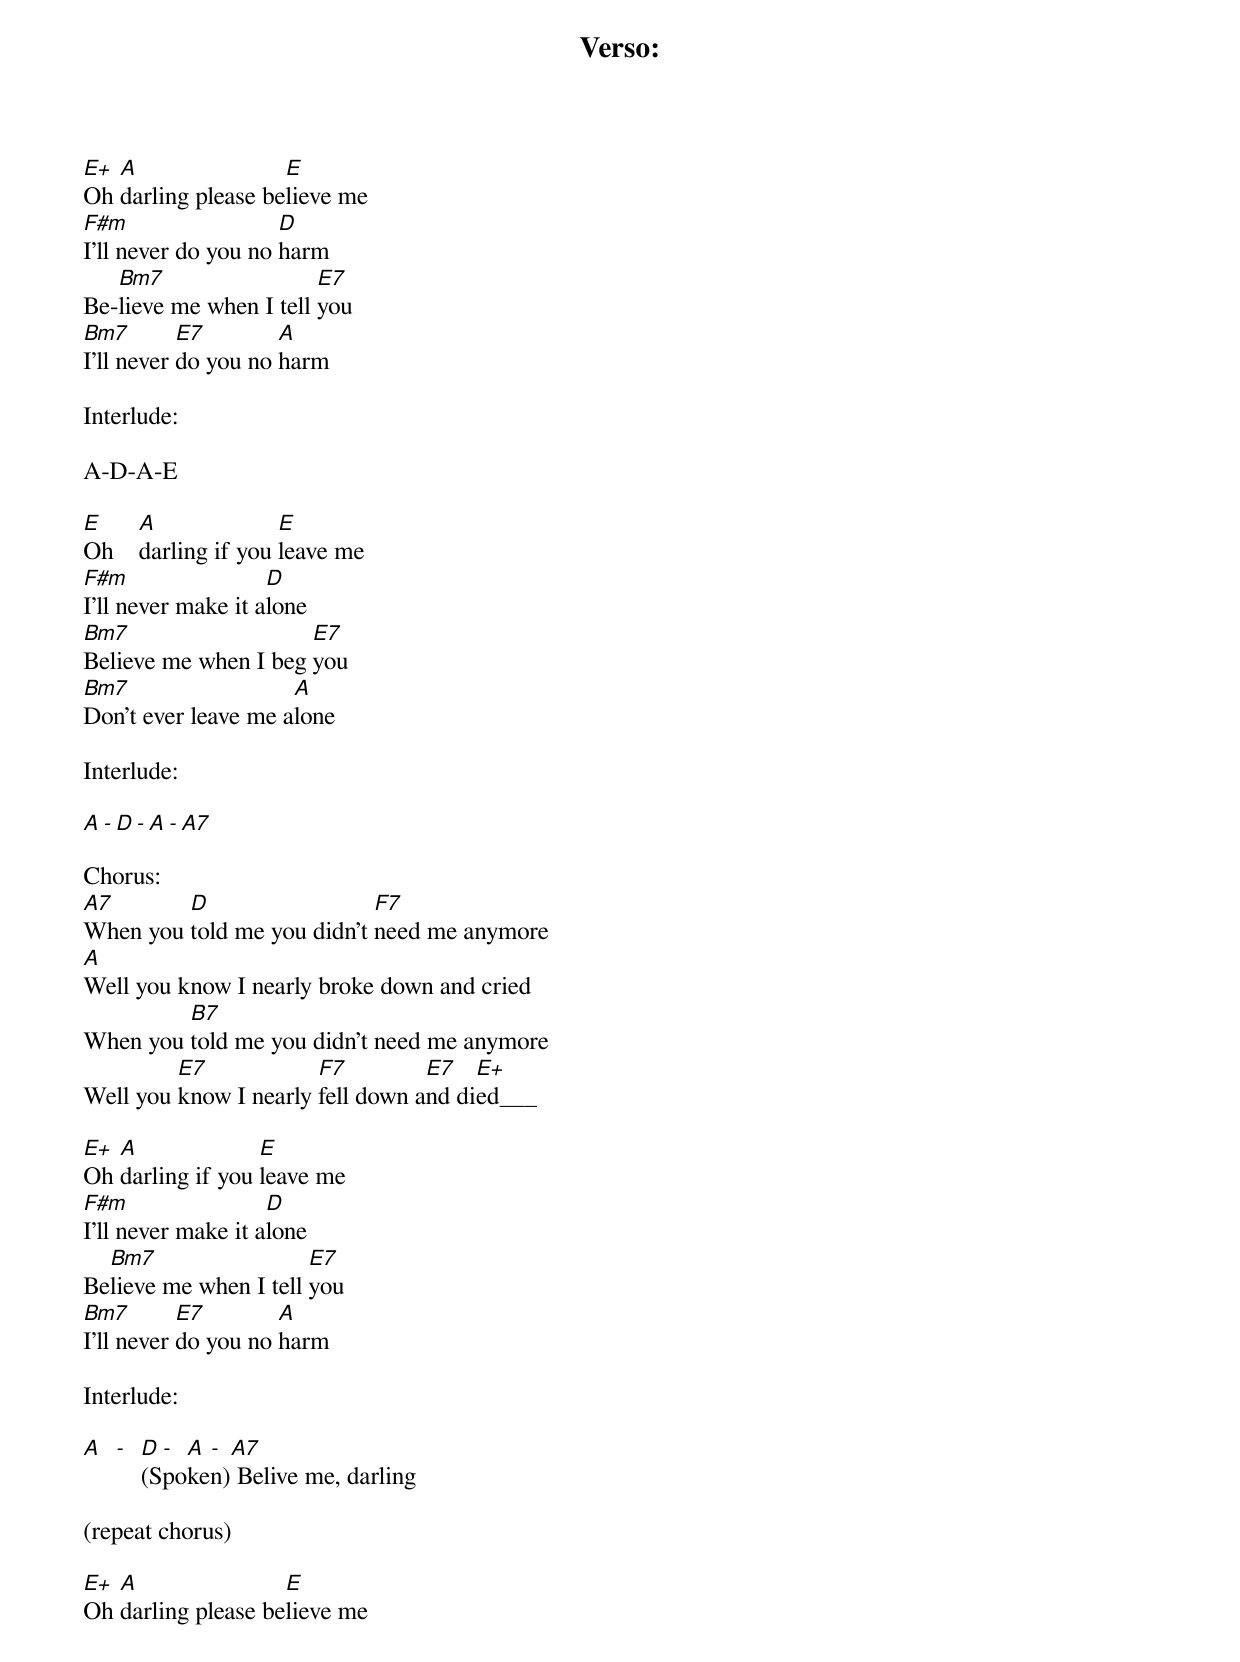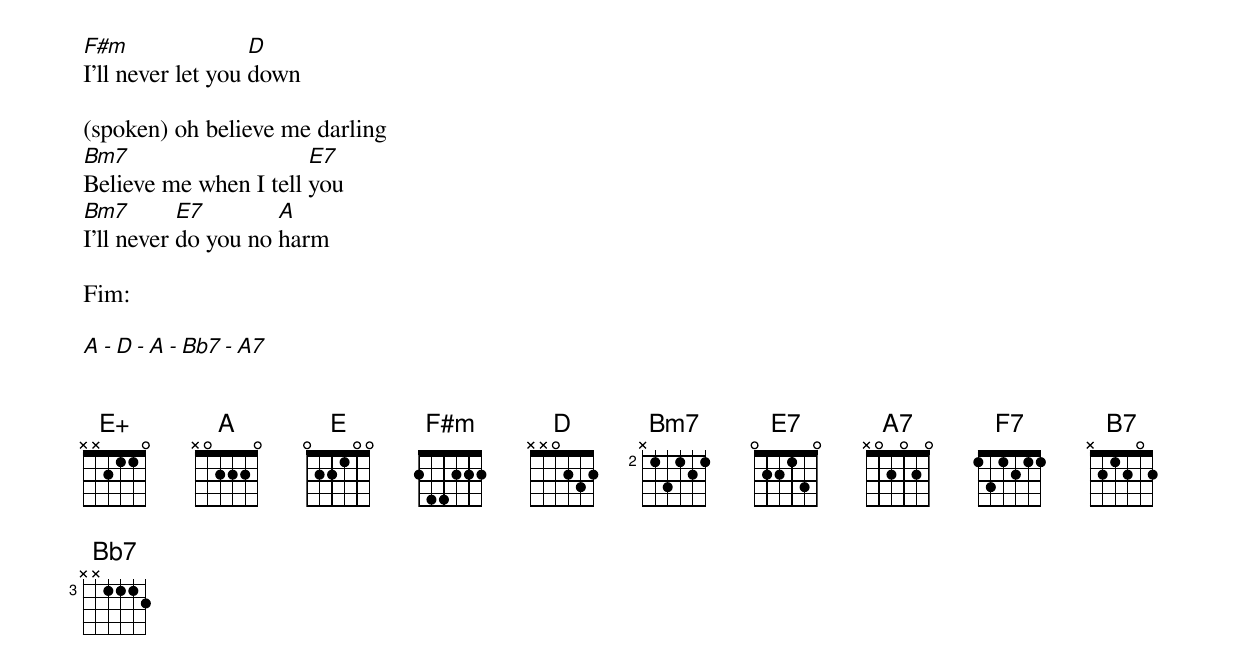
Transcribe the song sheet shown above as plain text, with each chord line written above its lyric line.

Verso:
E+ A                E
Oh darling please believe me
F#m                  D
I'll never do you no harm
   Bm7                  E7
Be-lieve me when I tell you
Bm7        E7        A
I'll never do you no harm

Interlude:

A-D-A-E

E     A              E
Oh    darling if you leave me
F#m                 D
I'll never make it alone
Bm7                   E7
Believe me when I beg you
Bm7                  A
Don't ever leave me alone

Interlude:

A - D - A - A7

Chorus:
A7       D                  F7
When you told me you didn't need me anymore
A
Well you know I nearly broke down and cried
         B7
When you told me you didn't need me anymore
         E7            F7         E7   E+
Well you know I nearly fell down and died___

E+ A              E
Oh darling if you leave me
F#m                 D
I'll never make it alone
  Bm7                  E7
Believe me when I tell you
Bm7        E7        A
I'll never do you no harm

Interlude:

A - D - A - A7
    (Spoken) Belive me, darling

(repeat chorus)

E+ A                E
Oh darling please believe me
F#m                D
I'll never let you down

(spoken) oh believe me darling
Bm7                    E7
Believe me when I tell you
Bm7        E7        A
I'll never do you no harm

Fim:

A - D - A - Bb7 - A7


E5+: XX2110
